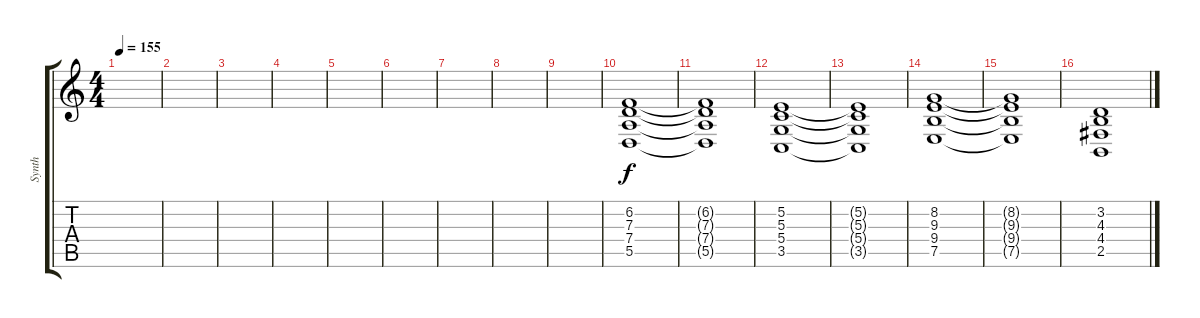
\track ("Synth" "Synth") {instrument stringensemble1}
\staff {score tabs}
\tuning (E4 B3 G3 D3 A2 E2) {hide}
\ts (4 4)
\tempo 155
\clef g2
\ks c
|
|
|
|
|
|
|
|
|
(6.2 7.3 7.4 5.5).1 |
(6.2{t} 7.3{t} 7.4{t} 5.5{t}).1 |
(5.2 5.3 5.4 3.5).1 |
(5.2{t} 5.3{t} 5.4{t} 3.5{t}).1 |
(8.2 9.3 9.4 7.5).1 |
(8.2{t} 9.3{t} 9.4{t} 7.5{t}).1 |
(3.2 4.3 4.4 2.5).1
